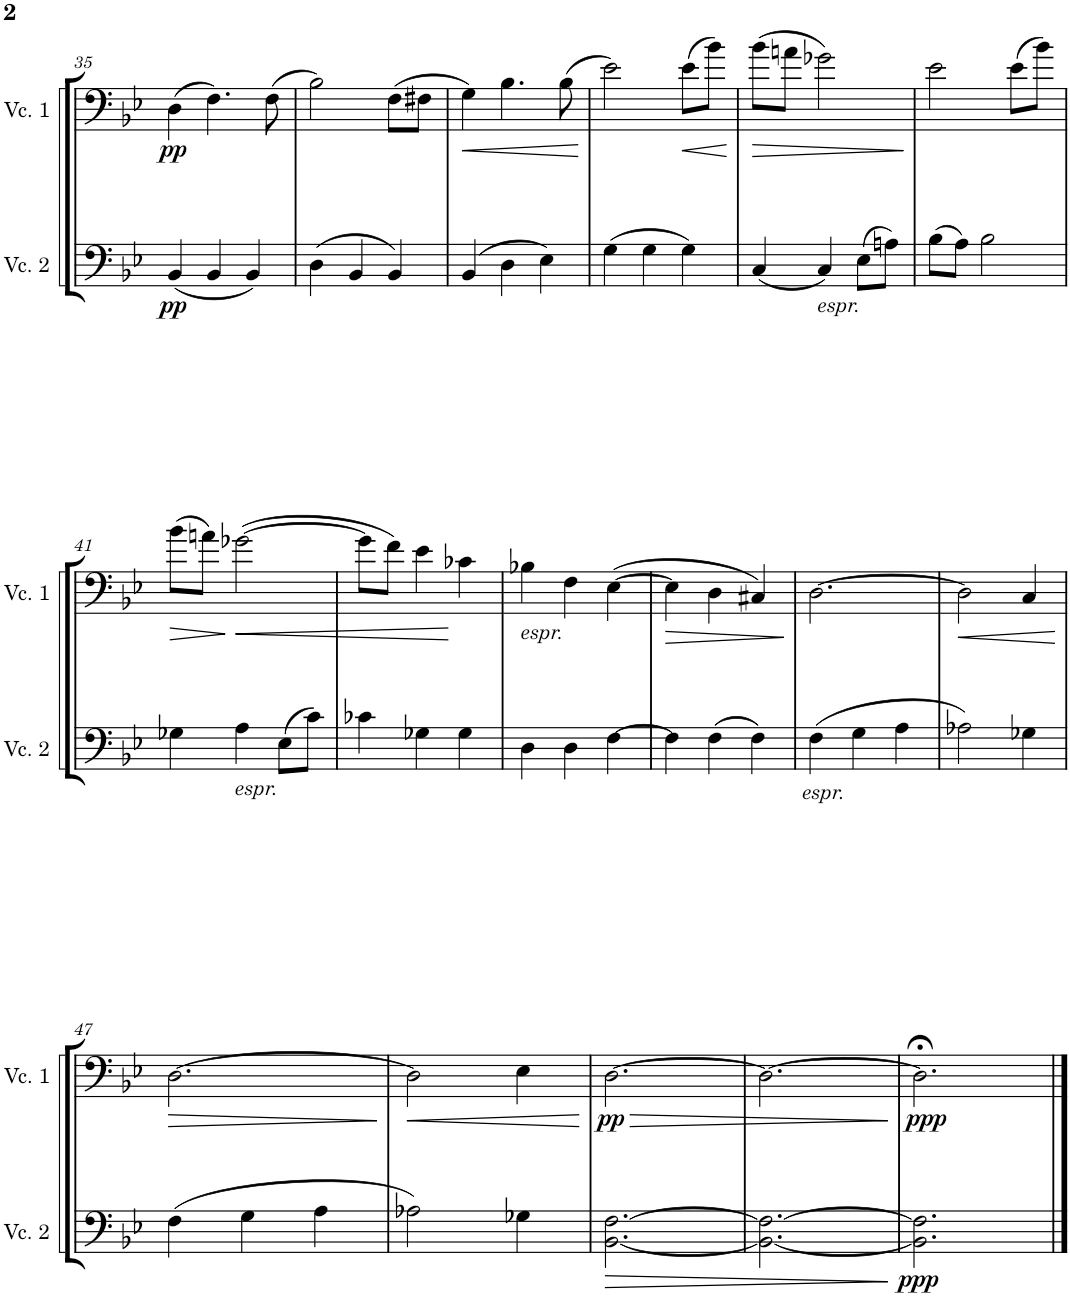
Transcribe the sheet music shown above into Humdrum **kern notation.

**kern	**dynam	**kern	**dynam
*part2	*part2	*part1	*part1
*staff2	*staff2	*staff1	*staff1
*I"Cello 2	*	*I"Cello 1	*
!!LO:PB:g=z
*clefF4	*	*clefF4	*
*k[b-e-]	*	*k[b-e-]	*
*M3/4	*	*M3/4	*
=35	=35	=35	=35
!	!LO:DY:b	!	!LO:DY:b
(4BB-/	pp	(4D\	pp
4BB-/	.	4.F\)	.
4BB-/)	.	.	.
.	.	(8F\	.
=36	=36	=36	=36
(4D\	.	2B-\)	.
4BB-/	.	.	.
4BB-/)	.	(8F\L	.
.	.	8F#X\J	.
=37	=37	=37	=37
!	!	!	!LO:HP:b
(4BB-/	.	4G\)	<
4D\	.	4.B-\	.
4E-\)	.	.	.
.	.	(8B-\	.
.	.	.	[
=38	=38	=38	=38
(4G\	.	2e-\)	.
4G\	.	.	.
!	!	!	!LO:HP:b
4G\)	.	(8e-\L	<
.	.	8b-\J)	.
.	.	.	[
=39	=39	=39	=39
!	!	!	!LO:HP:b
(4C/	.	(8b-\L	>
.	.	8an\J	.
!LO:TX:b:i:t=espr.	!	!	!
4C/)	.	2g-X\)	.
(8E-\L	.	.	.
8An\J)	.	.	.
.	.	.	]
=40	=40	=40	=40
(8B-\L	.	2e-\	.
8A\J)	.	.	.
2B-\	.	.	.
.	.	(8e-\L	.
.	.	8b-\J)	.
!!LO:LB:g=z
=41	=41	=41	=41
!	!	!	!LO:HP:b
4G-X\	.	(8b-\L	>
.	.	8an\J)	.
!LO:TX:b:i:t=espr.	!	!	!
!	!	!	!LO:HP:n=1:b
4A\	.	([2g-X\	] <
(8E-\L	.	.	.
8c\J)	.	.	.
=42	=42	=42	=42
4c-X\	.	8g-\L]	.
.	.	8f\J)	.
4G-X\	.	4e-\	.
4G-\	.	4c-X\	[
=43	=43	=43	=43
!	!	!LO:TX:b:i:t=espr.	!
4D\	.	4B-X\	.
4D\	.	4F\	.
[4F\	.	([4E-\	.
=44	=44	=44	=44
!	!	!	!LO:HP:b
4F\]	.	4E-\]	>
(4F\	.	4D\	.
4F\)	.	4C#X/)	.
.	.	.	]
=45	=45	=45	=45
!LO:TX:b:i:t=espr.	!	!	!
(4F\	.	[2.D\	.
4G\	.	.	.
4A\	.	.	.
=46	=46	=46	=46
!	!	!	!LO:HP:b
2A-X\)	.	2D\]	<
4G-X\	.	4C/	.
.	.	.	[
!!LO:LB:g=z
=47	=47	=47	=47
!	!	!	!LO:HP:b
(4F\	.	[2.D\	>
4G\	.	.	.
4A\	.	.	.
.	.	.	]
=48	=48	=48	=48
!	!	!	!LO:HP:b
2A-X\)	.	2D\]	<
4G-X\	.	4E-\	.
.	.	.	[
=49	=49	=49	=49
!	!LO:HP:b	!	!LO:HP:b
!	!	!	!LO:DY:n=1:b
[2.BB-\ [2.F\	>	[2.D\	> pp
=50	=50	=50	=50
2.BB-\_ 2.F\_	.	2.D\_	.
.	]	.	]
=51	=51	=51	=51
!	!LO:DY:b	!	!LO:DY:b
2.BB-\] 2.F\]	ppp	2.D;<\]	ppp
==	==	==	==
*-	*-	*-	*-
